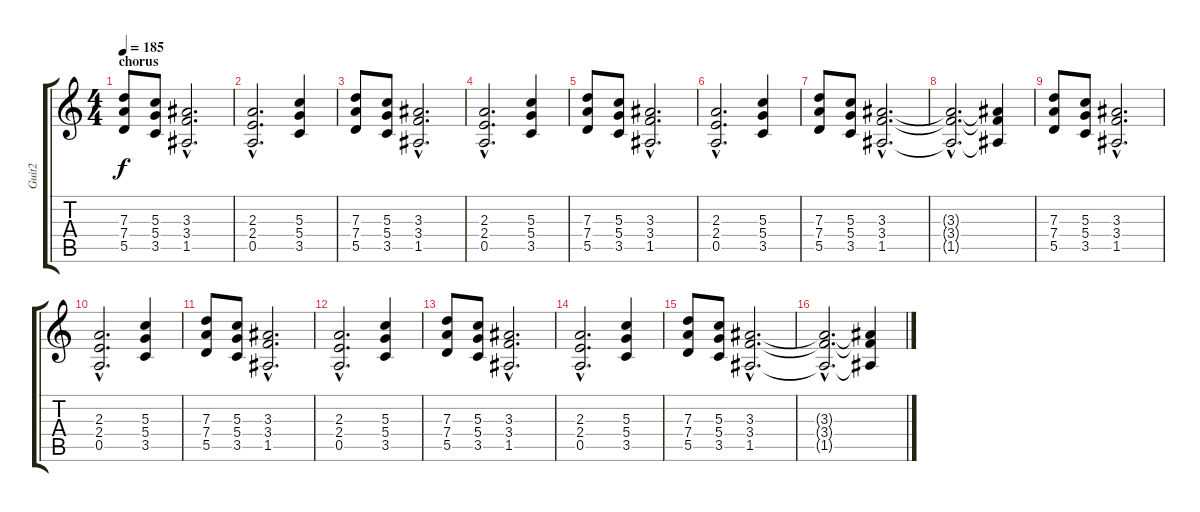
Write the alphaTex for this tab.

\track ("Guit2" "Guit2") {instrument overdrivenguitar}
\staff {score tabs}
\tuning (E4 B3 G3 D3 A2 E2) {hide}
\ts (4 4)
\section ("" "chorus")
\tempo 185
\clef g2
\ks c
(7.3 7.4 5.5).8{dy f} (5.3 5.4 3.5).8 (3.3{hac} 3.4{hac} 1.5{hac}).2{d} |
(2.3{hac} 2.4{hac} 0.5{hac}).2{d} (5.3 5.4 3.5).4 |
(7.3 7.4 5.5).8 (5.3 5.4 3.5).8 (3.3{hac} 3.4{hac} 1.5{hac}).2{d} |
(2.3{hac} 2.4{hac} 0.5{hac}).2{d} (5.3 5.4 3.5).4 |
(7.3 7.4 5.5).8 (5.3 5.4 3.5).8 (3.3{hac} 3.4{hac} 1.5{hac}).2{d} |
(2.3{hac} 2.4{hac} 0.5{hac}).2{d} (5.3 5.4 3.5).4 |
(7.3 7.4 5.5).8 (5.3 5.4 3.5).8 (3.3{hac} 3.4{hac} 1.5{hac}).2{d} |
(3.3{hac t} 3.4{hac t} 1.5{hac t}).2{d} (3.3{t} 3.4{t} 1.5{t}).4 |
(7.3 7.4 5.5).8 (5.3 5.4 3.5).8 (3.3{hac} 3.4{hac} 1.5{hac}).2{d} |
(2.3{hac} 2.4{hac} 0.5{hac}).2{d} (5.3 5.4 3.5).4 |
(7.3 7.4 5.5).8 (5.3 5.4 3.5).8 (3.3{hac} 3.4{hac} 1.5{hac}).2{d} |
(2.3{hac} 2.4{hac} 0.5{hac}).2{d} (5.3 5.4 3.5).4 |
(7.3 7.4 5.5).8 (5.3 5.4 3.5).8 (3.3{hac} 3.4{hac} 1.5{hac}).2{d} |
(2.3{hac} 2.4{hac} 0.5{hac}).2{d} (5.3 5.4 3.5).4 |
(7.3 7.4 5.5).8 (5.3 5.4 3.5).8 (3.3{hac} 3.4{hac} 1.5{hac}).2{d} |
(3.3{hac t} 3.4{hac t} 1.5{hac t}).2{d} (3.3{t} 3.4{t} 1.5{t}).4
